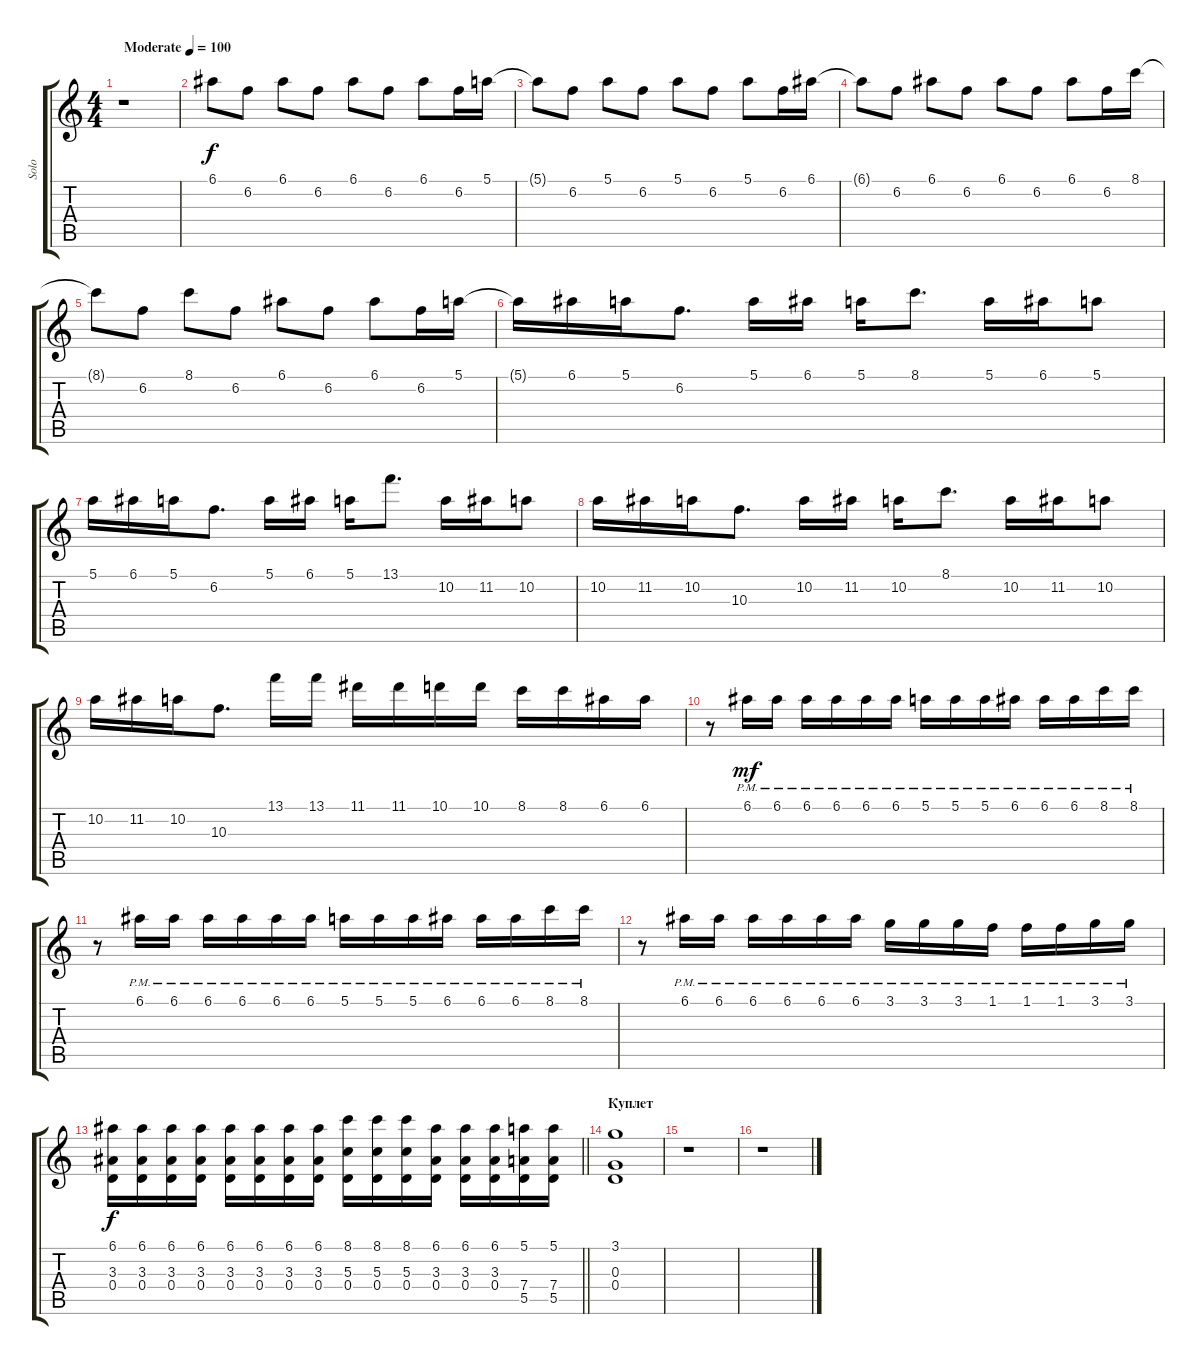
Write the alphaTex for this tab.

\track ("Solo" "Solo") {instrument distortionguitar}
\staff {score tabs}
\tuning (E4 B3 G3 D3 A2 D2) {hide}
\ts (4 4)
\tempo (100 "Moderate")
\clef g2
\ks c
r.1{dy f instrument distortionguitar} |
6.1.8 6.2.8 6.1.8 6.2.8 6.1.8 6.2.8 6.1.8 6.2.16 5.1.16 |
5.1{t}.8 6.2.8 5.1.8 6.2.8 5.1.8 6.2.8 5.1.8 6.2.16 6.1.16 |
6.1{t}.8 6.2.8 6.1.8 6.2.8 6.1.8 6.2.8 6.1.8 6.2.16 8.1.16 |
8.1{t}.8 6.2.8 8.1.8 6.2.8 6.1.8 6.2.8 6.1.8 6.2.16 5.1.16 |
5.1{t}.16 6.1.16 5.1.16 6.2.8{d} 5.1.16 6.1.16 5.1.16 8.1.8{d} 5.1.16 6.1.16 5.1.8 |
5.1.16 6.1.16 5.1.16 6.2.8{d} 5.1.16 6.1.16 5.1.16 13.1.8{d} 10.2.16 11.2.16 10.2.8 |
10.2.16 11.2.16 10.2.16 10.3.8{d} 10.2.16 11.2.16 10.2.16 8.1.8{d} 10.2.16 11.2.16 10.2.8 |
10.2.16 11.2.16 10.2.16 10.3.8{d} 13.1.16 13.1.16 11.1.16 11.1.16 10.1.16 10.1.16 8.1.16 8.1.16 6.1.16 6.1.16 |
r.8 6.1{pm}.16{dy mf} 6.1{pm}.16 6.1{pm}.16 6.1{pm}.16 6.1{pm}.16 6.1{pm}.16 5.1{pm}.16 5.1{pm}.16 5.1{pm}.16 6.1{pm}.16 6.1{pm}.16 6.1{pm}.16 8.1{pm}.16 8.1{pm}.16 |
r.8 6.1{pm}.16 6.1{pm}.16 6.1{pm}.16 6.1{pm}.16 6.1{pm}.16 6.1{pm}.16 5.1{pm}.16 5.1{pm}.16 5.1{pm}.16 6.1{pm}.16 6.1{pm}.16 6.1{pm}.16 8.1{pm}.16 8.1{pm}.16 |
r.8 6.1{pm}.16 6.1{pm}.16 6.1{pm}.16 6.1{pm}.16 6.1{pm}.16 6.1{pm}.16 3.1{pm}.16 3.1{pm}.16 3.1{pm}.16 1.1{pm}.16 1.1{pm}.16 1.1{pm}.16 3.1{pm}.16 3.1{pm}.16 |
\barLineRight lightlight
(6.1 3.3 0.4).16{dy f} (6.1 3.3 0.4).16 (6.1 3.3 0.4).16 (6.1 3.3 0.4).16 (6.1 3.3 0.4).16 (6.1 3.3 0.4).16 (6.1 3.3 0.4).16 (6.1 3.3 0.4).16 (8.1 5.3 0.4).16 (8.1 5.3 0.4).16 (8.1 5.3 0.4).16 (6.1 3.3 0.4).16 (6.1 3.3 0.4).16 (6.1 3.3 0.4).16 (5.1 7.4 5.5).16 (5.1 7.4 5.5).16 |
\section ("" "Куплет")
(3.1 0.3 0.4).1 |
r.1 |
r.1
